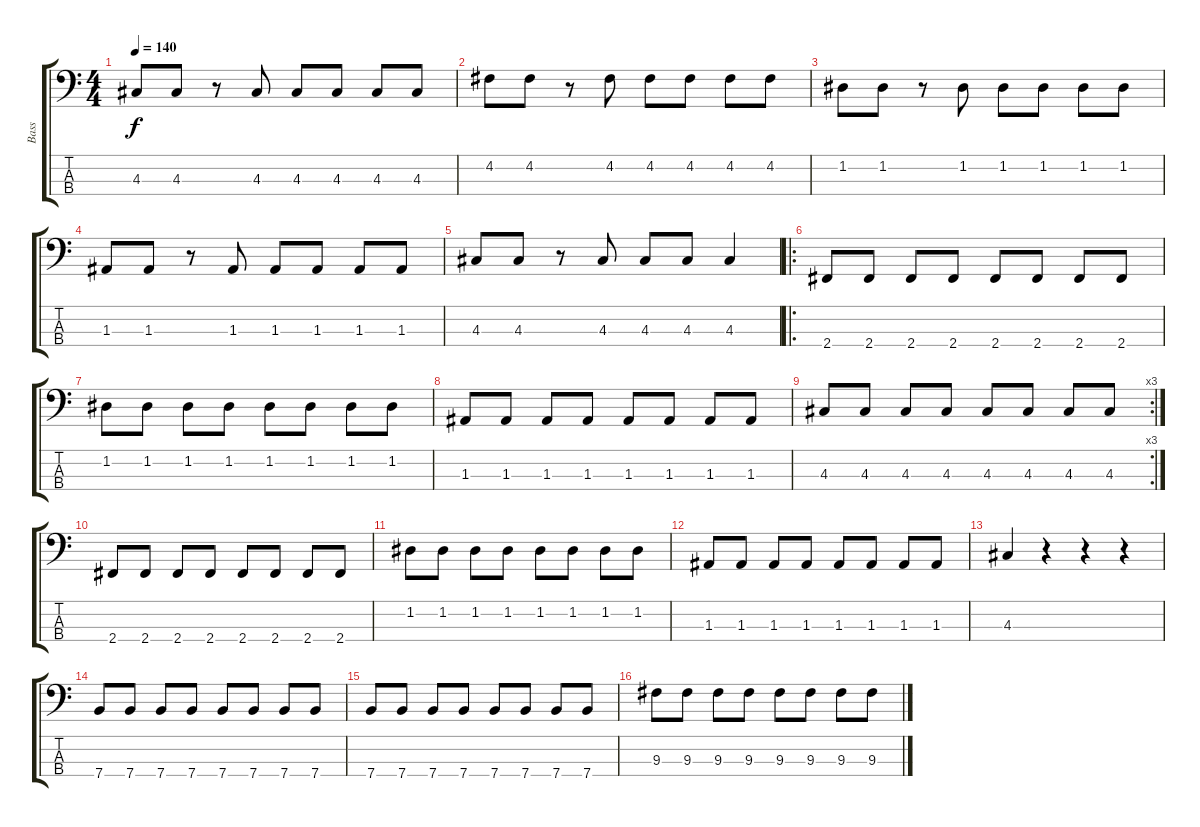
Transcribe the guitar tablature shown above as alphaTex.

\track ("Bass" "Bass") {instrument electricbasspick}
\staff {score tabs}
\tuning (G2 D2 A1 E1) {hide}
\ts (4 4)
\tempo 140
\clef f4
\ks c
4.3.8{dy f} 4.3.8 r.8 4.3.8 4.3.8 4.3.8 4.3.8 4.3.8 |
4.2.8 4.2.8 r.8 4.2.8 4.2.8 4.2.8 4.2.8 4.2.8 |
1.2.8 1.2.8 r.8 1.2.8 1.2.8 1.2.8 1.2.8 1.2.8 |
1.3.8 1.3.8 r.8 1.3.8 1.3.8 1.3.8 1.3.8 1.3.8 |
4.3.8 4.3.8 r.8 4.3.8 4.3.8 4.3.8 4.3.4 |
\ro
2.4.8 2.4.8 2.4.8 2.4.8 2.4.8 2.4.8 2.4.8 2.4.8 |
1.2.8 1.2.8 1.2.8 1.2.8 1.2.8 1.2.8 1.2.8 1.2.8 |
1.3.8 1.3.8 1.3.8 1.3.8 1.3.8 1.3.8 1.3.8 1.3.8 |
\rc 3
4.3.8 4.3.8 4.3.8 4.3.8 4.3.8 4.3.8 4.3.8 4.3.8 |
2.4.8 2.4.8 2.4.8 2.4.8 2.4.8 2.4.8 2.4.8 2.4.8 |
1.2.8 1.2.8 1.2.8 1.2.8 1.2.8 1.2.8 1.2.8 1.2.8 |
1.3.8 1.3.8 1.3.8 1.3.8 1.3.8 1.3.8 1.3.8 1.3.8 |
4.3.4 r.4 r.4 r.4 |
7.4.8 7.4.8 7.4.8 7.4.8 7.4.8 7.4.8 7.4.8 7.4.8 |
7.4.8 7.4.8 7.4.8 7.4.8 7.4.8 7.4.8 7.4.8 7.4.8 |
9.3.8 9.3.8 9.3.8 9.3.8 9.3.8 9.3.8 9.3.8 9.3.8
